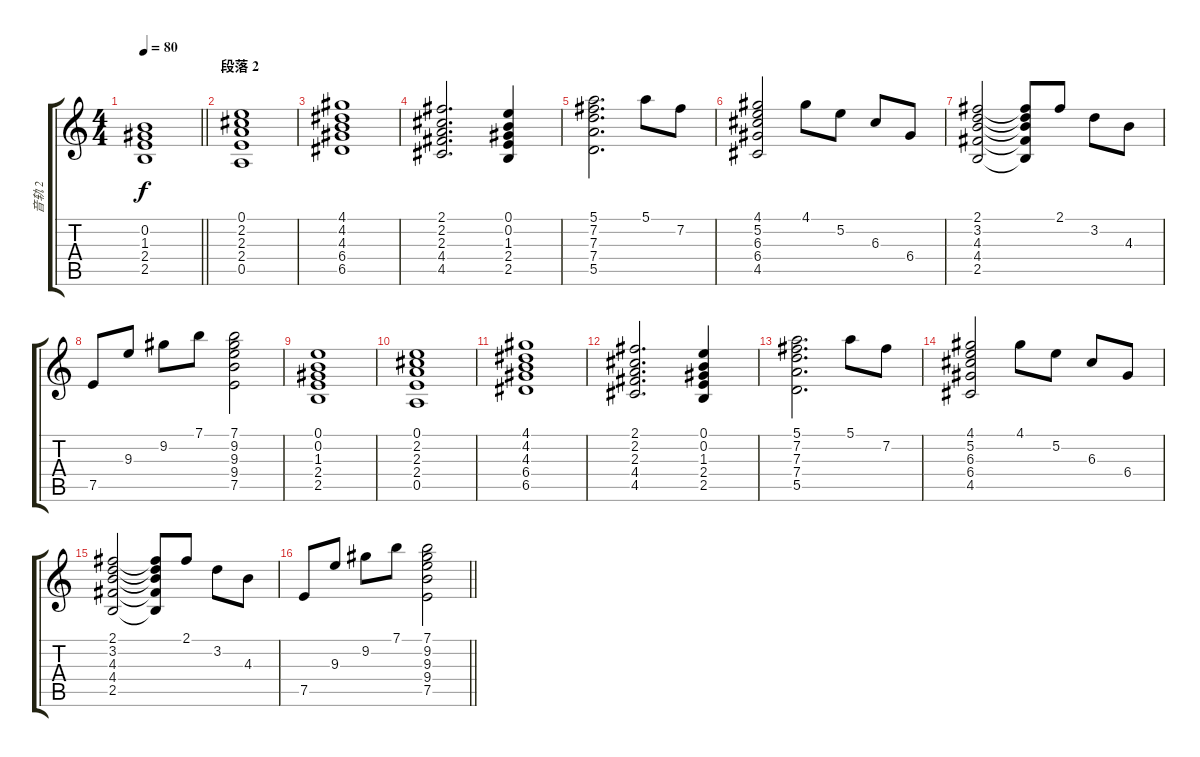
\track ("音轨 2" "音轨 2") {instrument acousticguitarsteel}
\staff {score tabs}
\tuning (E4 B3 G3 D3 A2 E2) {hide}
\ts (4 4)
\tempo 80
\clef g2
\barLineRight lightlight
\ks c
(0.2 1.3 2.4 2.5).1{dy f} |
\section ("" "段落 2")
(0.1 2.2 2.3 2.4 0.5).1 |
(4.1 4.2 4.3 6.4 6.5).1 |
(2.1 2.2 2.3 4.4 4.5).2{d} (0.1 0.2 1.3 2.4 2.5).4 |
(5.1 7.2 7.3 7.4 5.5).2{d} 5.1.8 7.2.8 |
(4.1 5.2 6.3 6.4 4.5).2 4.1.8 5.2.8 6.3.8 6.4.8 |
(2.1 3.2 4.3 4.4 2.5).2 (2.1{t} 3.2{t} 4.3{t} 4.4{t} 2.5{t}).8 2.1.8 3.2.8 4.3.8 |
7.5.8 9.3.8 9.2.8 7.1.8 (7.1 9.2 9.3 9.4 7.5).2 |
(0.1 0.2 1.3 2.4 2.5).1 |
(0.1 2.2 2.3 2.4 0.5).1 |
(4.1 4.2 4.3 6.4 6.5).1 |
(2.1 2.2 2.3 4.4 4.5).2{d} (0.1 0.2 1.3 2.4 2.5).4 |
(5.1 7.2 7.3 7.4 5.5).2{d} 5.1.8 7.2.8 |
(4.1 5.2 6.3 6.4 4.5).2 4.1.8 5.2.8 6.3.8 6.4.8 |
(2.1 3.2 4.3 4.4 2.5).2 (2.1{t} 3.2{t} 4.3{t} 4.4{t} 2.5{t}).8 2.1.8 3.2.8 4.3.8 |
\barLineRight lightlight
7.5.8 9.3.8 9.2.8 7.1.8 (7.1 9.2 9.3 9.4 7.5).2
